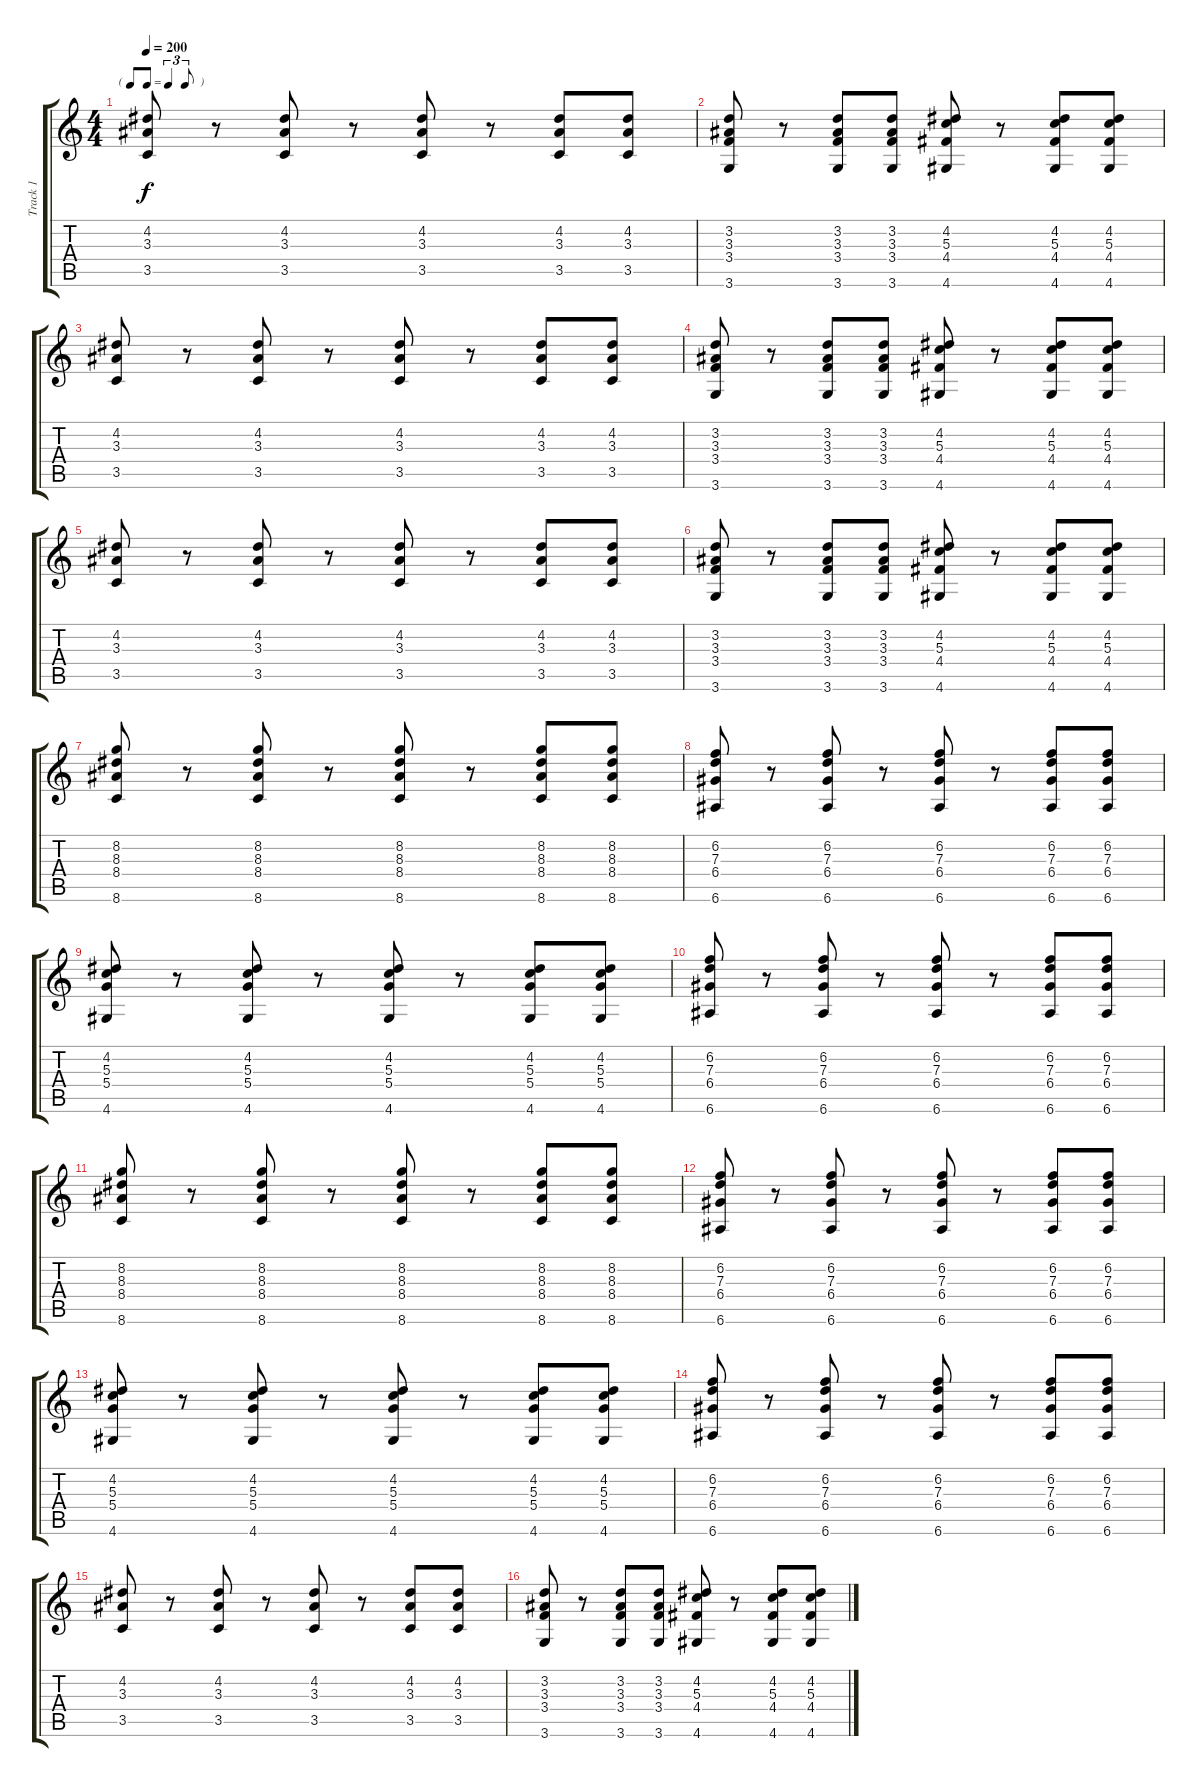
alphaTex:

\track ("Track 1" "Track 1") {instrument electricguitarjazz}
\staff {score tabs}
\tuning (E4 B3 G3 D3 A2 E2) {hide}
\ts (4 4)
\tf triplet8th
\tempo 200
\clef g2
\ks c
(4.2 3.3 3.5).8{dy f} r.8 (4.2 3.3 3.5).8 r.8 (4.2 3.3 3.5).8 r.8 (4.2 3.3 3.5).8 (4.2 3.3 3.5).8 |
(3.2 3.3 3.4 3.6).8 r.8 (3.2 3.3 3.4 3.6).8 (3.2 3.3 3.4 3.6).8 (4.2 5.3 4.4 4.6).8 r.8 (4.2 5.3 4.4 4.6).8 (4.2 5.3 4.4 4.6).8 |
(4.2 3.3 3.5).8 r.8 (4.2 3.3 3.5).8 r.8 (4.2 3.3 3.5).8 r.8 (4.2 3.3 3.5).8 (4.2 3.3 3.5).8 |
(3.2 3.3 3.4 3.6).8 r.8 (3.2 3.3 3.4 3.6).8 (3.2 3.3 3.4 3.6).8 (4.2 5.3 4.4 4.6).8 r.8 (4.2 5.3 4.4 4.6).8 (4.2 5.3 4.4 4.6).8 |
(4.2 3.3 3.5).8 r.8 (4.2 3.3 3.5).8 r.8 (4.2 3.3 3.5).8 r.8 (4.2 3.3 3.5).8 (4.2 3.3 3.5).8 |
(3.2 3.3 3.4 3.6).8 r.8 (3.2 3.3 3.4 3.6).8 (3.2 3.3 3.4 3.6).8 (4.2 5.3 4.4 4.6).8 r.8 (4.2 5.3 4.4 4.6).8 (4.2 5.3 4.4 4.6).8 |
(8.2 8.3 8.4 8.6).8 r.8 (8.2 8.3 8.4 8.6).8 r.8 (8.2 8.3 8.4 8.6).8 r.8 (8.2 8.3 8.4 8.6).8 (8.2 8.3 8.4 8.6).8 |
(6.2 7.3 6.4 6.6).8 r.8 (6.2 7.3 6.4 6.6).8 r.8 (6.2 7.3 6.4 6.6).8 r.8 (6.2 7.3 6.4 6.6).8 (6.2 7.3 6.4 6.6).8 |
(4.2 5.3 5.4 4.6).8 r.8 (4.2 5.3 5.4 4.6).8 r.8 (4.2 5.3 5.4 4.6).8 r.8 (4.2 5.3 5.4 4.6).8 (4.2 5.3 5.4 4.6).8 |
(6.2 7.3 6.4 6.6).8 r.8 (6.2 7.3 6.4 6.6).8 r.8 (6.2 7.3 6.4 6.6).8 r.8 (6.2 7.3 6.4 6.6).8 (6.2 7.3 6.4 6.6).8 |
(8.2 8.3 8.4 8.6).8 r.8 (8.2 8.3 8.4 8.6).8 r.8 (8.2 8.3 8.4 8.6).8 r.8 (8.2 8.3 8.4 8.6).8 (8.2 8.3 8.4 8.6).8 |
(6.2 7.3 6.4 6.6).8 r.8 (6.2 7.3 6.4 6.6).8 r.8 (6.2 7.3 6.4 6.6).8 r.8 (6.2 7.3 6.4 6.6).8 (6.2 7.3 6.4 6.6).8 |
(4.2 5.3 5.4 4.6).8 r.8 (4.2 5.3 5.4 4.6).8 r.8 (4.2 5.3 5.4 4.6).8 r.8 (4.2 5.3 5.4 4.6).8 (4.2 5.3 5.4 4.6).8 |
(6.2 7.3 6.4 6.6).8 r.8 (6.2 7.3 6.4 6.6).8 r.8 (6.2 7.3 6.4 6.6).8 r.8 (6.2 7.3 6.4 6.6).8 (6.2 7.3 6.4 6.6).8 |
(4.2 3.3 3.5).8 r.8 (4.2 3.3 3.5).8 r.8 (4.2 3.3 3.5).8 r.8 (4.2 3.3 3.5).8 (4.2 3.3 3.5).8 |
(3.2 3.3 3.4 3.6).8 r.8 (3.2 3.3 3.4 3.6).8 (3.2 3.3 3.4 3.6).8 (4.2 5.3 4.4 4.6).8 r.8 (4.2 5.3 4.4 4.6).8 (4.2 5.3 4.4 4.6).8
